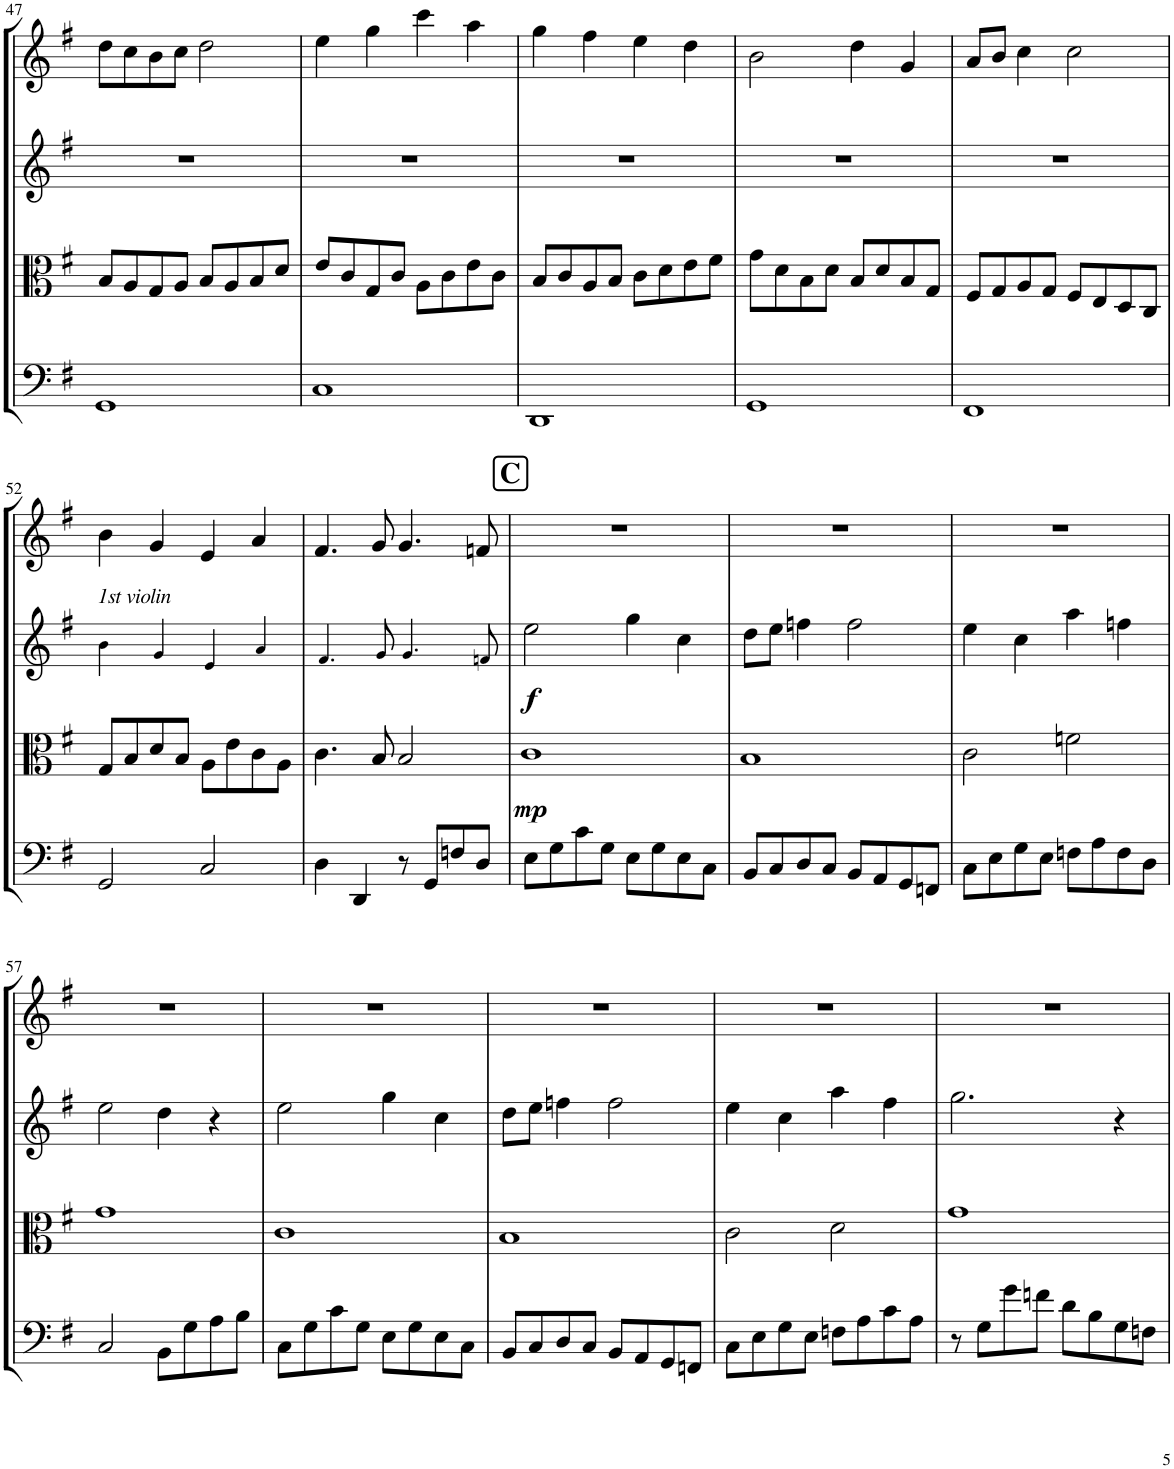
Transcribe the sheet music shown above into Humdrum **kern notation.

**kern	**kern	**dynam	**kern	**dynam	**kern
*part4	*part3	*part3	*part2	*part2	*part1
*staff4	*staff3	*staff3	*staff2	*staff2	*staff1
*I"Violoncello	*I"Viola	*	*I"Violin II	*	*I"Violin I
*I'Vc	*I'Vla	*	*I'Vln	*	*I'Vln
!!LO:PB:g=z
*clefF4	*clefC3	*	*clefG2	*	*clefG2
*k[f#]	*k[f#]	*	*k[f#]	*	*k[f#]
*M4/4	*M4/4	*	*M4/4	*	*M4/4
=47	=47	=47	=47	=47	=47
1GG	8B/L	.	1r	.	8dd\L
.	8A/	.	.	.	8cc\
.	8G/	.	.	.	8b\
.	8A/J	.	.	.	8cc\J
.	8B/L	.	.	.	2dd\
.	8A/	.	.	.	.
.	8B/	.	.	.	.
.	8d/J	.	.	.	.
=48	=48	=48	=48	=48	=48
1C	8e/L	.	1r	.	4ee\
.	8c/	.	.	.	.
.	8G/	.	.	.	4gg\
.	8c/J	.	.	.	.
.	8A\L	.	.	.	4ccc\
.	8c\	.	.	.	.
.	8e\	.	.	.	4aa\
.	8c\J	.	.	.	.
=49	=49	=49	=49	=49	=49
1DD	8B/L	.	1r	.	4gg\
.	8c/	.	.	.	.
.	8A/	.	.	.	4ff#\
.	8B/J	.	.	.	.
.	8c\L	.	.	.	4ee\
.	8d\	.	.	.	.
.	8e\	.	.	.	4dd\
.	8f#\J	.	.	.	.
=50	=50	=50	=50	=50	=50
1GG	8g\L	.	1r	.	2b\
.	8d\	.	.	.	.
.	8B\	.	.	.	.
.	8d\J	.	.	.	.
.	8B/L	.	.	.	4dd\
.	8d/	.	.	.	.
.	8B/	.	.	.	4g/
.	8G/J	.	.	.	.
=51	=51	=51	=51	=51	=51
1FF#	8F#/L	.	1r	.	8a/L
.	8G/	.	.	.	8b/J
.	8A/	.	.	.	4cc\
.	8G/J	.	.	.	.
.	8F#/L	.	.	.	2cc\
.	8E/	.	.	.	.
.	8D/	.	.	.	.
.	8C/J	.	.	.	.
!!LO:LB:g=z
=52	=52	=52	=52	=52	=52
!	!	!	!LO:TX:a:i:t=1st violin	!	!
2GG/	8G/L	.	4b\	.	4b\
.	8B/	.	.	.	.
.	8d/	.	4g/	.	4g/
.	8B/J	.	.	.	.
2C/	8A\L	.	4e/	.	4e/
.	8e\	.	.	.	.
.	8c\	.	4a/	.	4a/
.	8A\J	.	.	.	.
=53	=53	=53	=53	=53	=53
4D\	4.c\	.	4.f#/	.	4.f#/
4DD/	.	.	.	.	.
.	8B/	.	8g/	.	8g/
8r	2B/	.	4.g/	.	4.g/
8GG/L	.	.	.	.	.
8Fn/	.	.	.	.	.
8D/J	.	.	8fn/	.	8fn/
!!LO:REH:place=s1:a:B:cj:fs=14:t=C
=54	=54	=54	=54	=54	=54
!	!	!LO:DY:b	!	!LO:DY:b	!
8E\L	1c	mp	2ee\	f	1r
8G\	.	.	.	.	.
8c\	.	.	.	.	.
8G\J	.	.	.	.	.
8E\L	.	.	4gg\	.	.
8G\	.	.	.	.	.
8E\	.	.	4cc\	.	.
8C\J	.	.	.	.	.
=55	=55	=55	=55	=55	=55
8BB/L	1B	.	8dd\L	.	1r
8C/	.	.	8ee\J	.	.
8D/	.	.	4ffn\	.	.
8C/J	.	.	.	.	.
8BB/L	.	.	2ff\	.	.
8AA/	.	.	.	.	.
8GG/	.	.	.	.	.
8FFn/J	.	.	.	.	.
=56	=56	=56	=56	=56	=56
8C\L	2c\	.	4ee\	.	1r
8E\	.	.	.	.	.
8G\	.	.	4cc\	.	.
8E\J	.	.	.	.	.
8Fn\L	2fn\	.	4aa\	.	.
8A\	.	.	.	.	.
8F\	.	.	4ffn\	.	.
8D\J	.	.	.	.	.
!!LO:LB:g=z
=57	=57	=57	=57	=57	=57
2C/	1g	.	2ee\	.	1r
8BB\L	.	.	4dd\	.	.
8G\	.	.	.	.	.
8A\	.	.	4r	.	.
8B\J	.	.	.	.	.
=58	=58	=58	=58	=58	=58
8C\L	1c	.	2ee\	.	1r
8G\	.	.	.	.	.
8c\	.	.	.	.	.
8G\J	.	.	.	.	.
8E\L	.	.	4gg\	.	.
8G\	.	.	.	.	.
8E\	.	.	4cc\	.	.
8C\J	.	.	.	.	.
=59	=59	=59	=59	=59	=59
8BB/L	1B	.	8dd\L	.	1r
8C/	.	.	8ee\J	.	.
8D/	.	.	4ffn\	.	.
8C/J	.	.	.	.	.
8BB/L	.	.	2ff\	.	.
8AA/	.	.	.	.	.
8GG/	.	.	.	.	.
8FFn/J	.	.	.	.	.
=60	=60	=60	=60	=60	=60
8C\L	2c\	.	4ee\	.	1r
8E\	.	.	.	.	.
8G\	.	.	4cc\	.	.
8E\J	.	.	.	.	.
8Fn\L	2d\	.	4aa\	.	.
8A\	.	.	.	.	.
8c\	.	.	4ff#\	.	.
8A\J	.	.	.	.	.
=61	=61	=61	=61	=61	=61
8r	1g	.	2.gg\	.	1r
8G\L	.	.	.	.	.
8g\	.	.	.	.	.
8fn\J	.	.	.	.	.
8d\L	.	.	.	.	.
8B\	.	.	.	.	.
8G\	.	.	4r	.	.
8Fn\J	.	.	.	.	.
=	=	=	=	=	=
*-	*-	*-	*-	*-	*-
